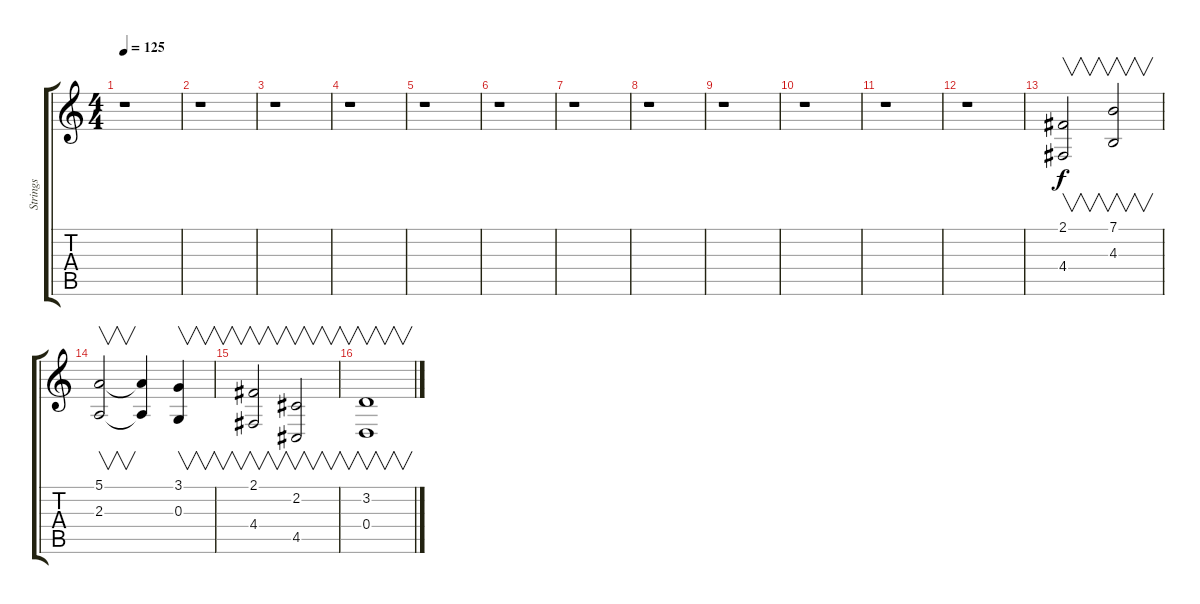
\track ("Strings" "Strings") {instrument viola}
\staff {score tabs}
\tuning (E4 B3 G3 D3 A2 E2) {hide}
\ts (4 4)
\tempo 125
\clef g2
\ks c
r.1{dy f} |
r.1 |
r.1 |
r.1 |
r.1 |
r.1 |
r.1 |
r.1 |
r.1 |
r.1 |
r.1 |
r.1 |
(2.1 4.4).2{v volume 10} (7.1 4.3).2{v} |
(5.1 2.3).2{v} (5.1{t} 2.3{t}).4 (3.1 0.3).4{v} |
(2.1 4.4).2{v} (2.2 4.5).2{v} |
(3.2 0.4).1{v}
